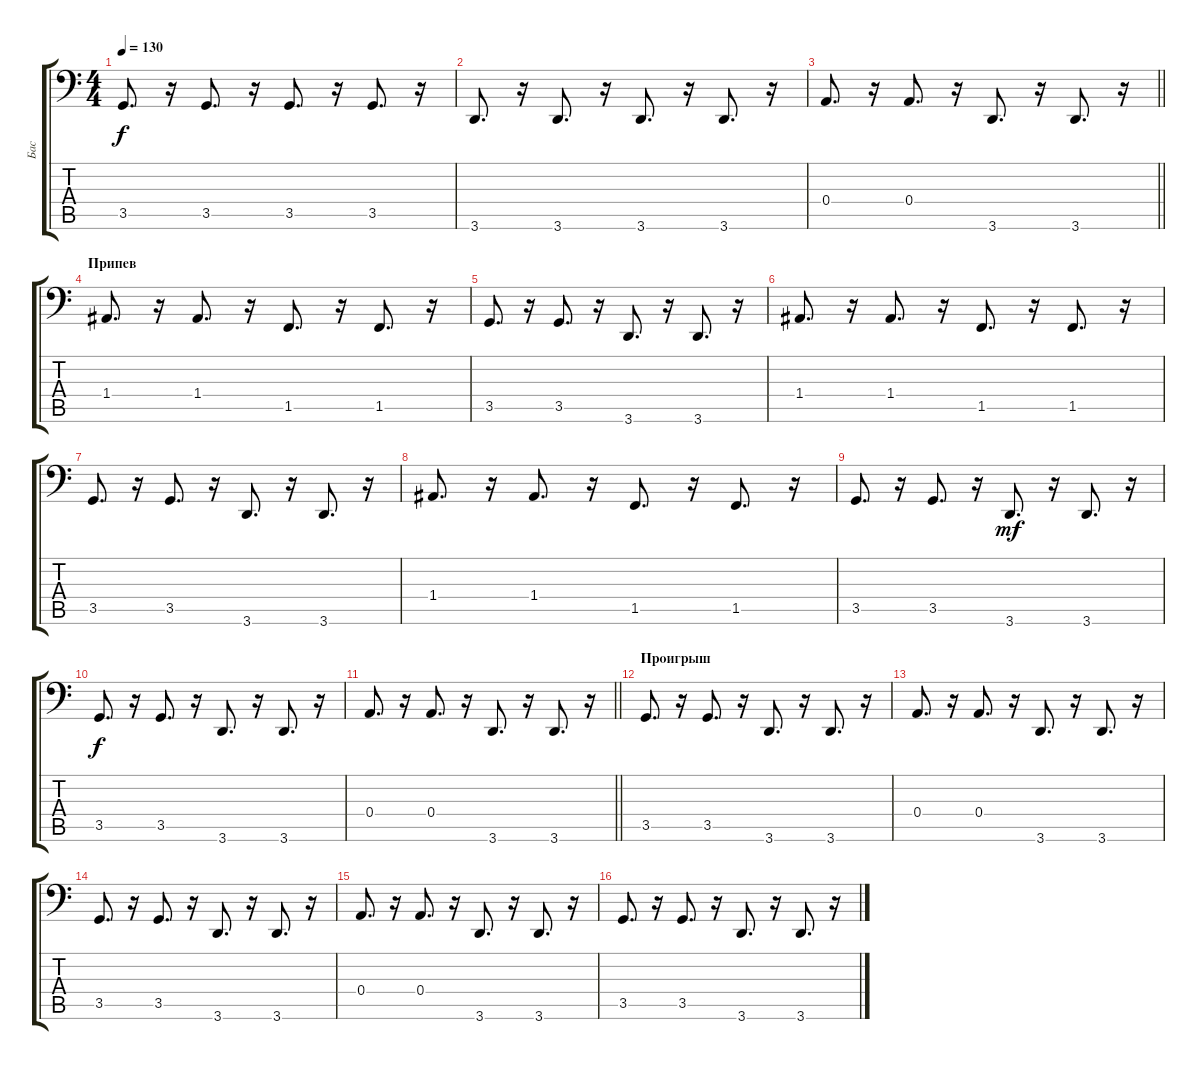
\track ("Бас" "Бас") {instrument electricbassfinger}
\staff {score tabs}
\tuning (C3 G2 D2 A1 E1 B0) {hide}
\ts (4 4)
\tempo 130
\clef f4
\ks c
3.5.8{d dy f} r.16 3.5.8{d} r.16 3.5.8{d} r.16 3.5.8{d} r.16 |
3.6.8{d} r.16 3.6.8{d} r.16 3.6.8{d} r.16 3.6.8{d} r.16 |
\barLineRight lightlight
0.4.8{d} r.16 0.4.8{d} r.16 3.6.8{d} r.16 3.6.8{d} r.16 |
\section ("" "Припев")
1.4.8{d} r.16 1.4.8{d} r.16 1.5.8{d} r.16 1.5.8{d} r.16 |
3.5.8{d} r.16 3.5.8{d} r.16 3.6.8{d} r.16 3.6.8{d} r.16 |
1.4.8{d} r.16 1.4.8{d} r.16 1.5.8{d} r.16 1.5.8{d} r.16 |
3.5.8{d} r.16 3.5.8{d} r.16 3.6.8{d} r.16 3.6.8{d} r.16 |
1.4.8{d} r.16 1.4.8{d} r.16 1.5.8{d} r.16 1.5.8{d} r.16 |
3.5.8{d} r.16 3.5.8{d} r.16 3.6.8{d dy mf} r.16 3.6.8{d} r.16 |
3.5.8{d dy f} r.16 3.5.8{d} r.16 3.6.8{d} r.16 3.6.8{d} r.16 |
\barLineRight lightlight
0.4.8{d} r.16 0.4.8{d} r.16 3.6.8{d} r.16 3.6.8{d} r.16 |
\section ("" "Проигрыш")
3.5.8{d} r.16 3.5.8{d} r.16 3.6.8{d} r.16 3.6.8{d} r.16 |
0.4.8{d} r.16 0.4.8{d} r.16 3.6.8{d} r.16 3.6.8{d} r.16 |
3.5.8{d} r.16 3.5.8{d} r.16 3.6.8{d} r.16 3.6.8{d} r.16 |
0.4.8{d} r.16 0.4.8{d} r.16 3.6.8{d} r.16 3.6.8{d} r.16 |
3.5.8{d} r.16 3.5.8{d} r.16 3.6.8{d} r.16 3.6.8{d} r.16
